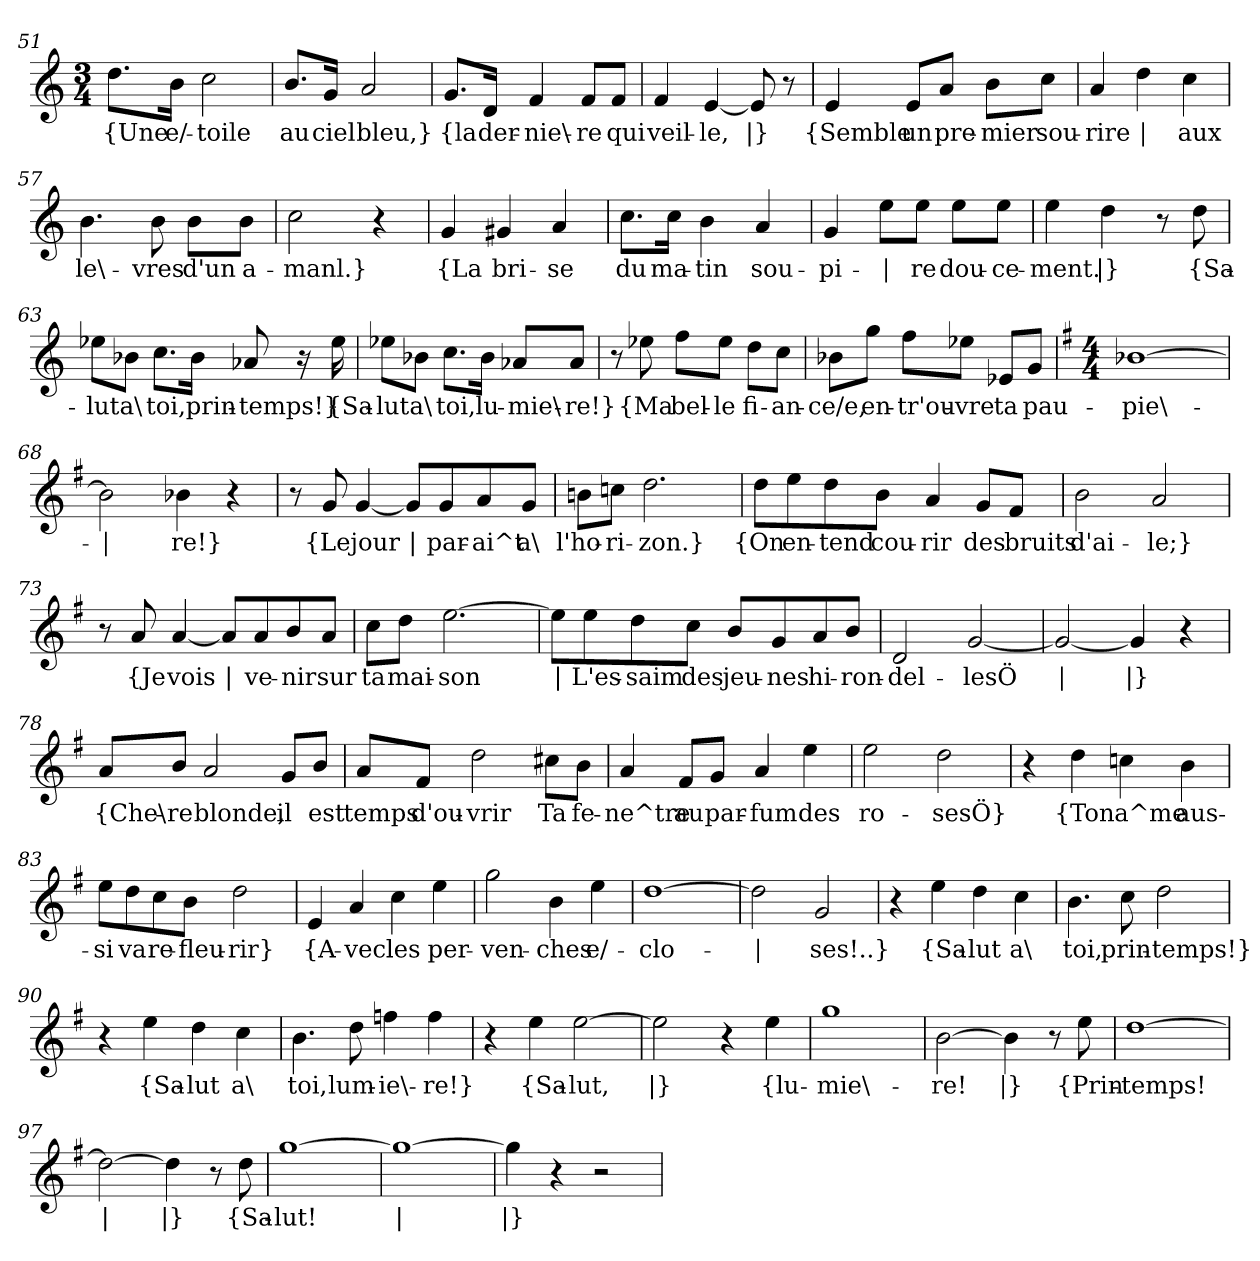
**kern	**text
*part1	*part1
*staff1	*staff1
*clefG2	*
*k[]	*
*M3/4	*
=51	=51
!	!LO:LY:b
8.dd\L	{Une
!	!LO:LY:b
16b\Jk	e/-
!	!LO:LY:b
2cc\	-toile
!!LO:LB:g=z
=52	=52
!	!LO:LY:b
8.b/L	au
!	!LO:LY:b
16g/Jk	ciel
!	!LO:LY:b
2a/	bleu,}
=53	=53
!	!LO:LY:b
8.g/L	{la
!	!LO:LY:b
16d/Jk	der-
!	!LO:LY:b
4f/	-nie\-
!	!LO:LY:b
8f/L	-re
!	!LO:LY:b
8f/J	qui
=54	=54
!	!LO:LY:b
4f/	veil-
!	!LO:LY:b
[4e/	-le,
!	!LO:LY:b
8e/]	|}
8r	.
=55	=55
!	!LO:LY:b
4e/	{Semble
!	!LO:LY:b
8e/L	un
!	!LO:LY:b
8a/J	pre-
!	!LO:LY:b
8b\L	-mier
!	!LO:LY:b
8cc\J	sou-
=56	=56
!	!LO:LY:b
4a/	-rire
!	!LO:LY:b
4dd\	|
!	!LO:LY:b
4cc\	aux
!!LO:PB:g=z
=57	=57
!	!LO:LY:b
4.b\	le\-
!	!LO:LY:b
8b\	-vres
!	!LO:LY:b
8b\L	d'un
!	!LO:LY:b
8b\J	a-
=58	=58
!	!LO:LY:b
2cc\	-manl.}
4r	.
=59	=59
!	!LO:LY:b
4g/	{La
!	!LO:LY:b
4g#X/	bri-
!	!LO:LY:b
4a/	-se
=60	=60
!	!LO:LY:b
8.cc\L	du
!	!LO:LY:b
16cc\Jk	ma-
!	!LO:LY:b
4b\	-tin
!	!LO:LY:b
4a/	sou-
=61	=61
!	!LO:LY:b
4g/	-pi-
!	!LO:LY:b
8ee\L	|
!	!LO:LY:b
8ee\J	-re
!	!LO:LY:b
8ee\L	dou-
!	!LO:LY:b
8ee\J	-ce-
=62	=62
!	!LO:LY:b
4ee\	-ment.
!	!LO:LY:b
4dd\	|}
8r	.
!	!LO:LY:b
8dd\	{Sa-
!!LO:LB:g=z
=63	=63
!	!LO:LY:b
8ee-X\L	-lut
!	!LO:LY:b
8b-X\J	a\
!	!LO:LY:b
8.cc\L	toi,
!	!LO:LY:b
16b-\Jk	prin-
!	!LO:LY:b
8a-X/	-temps!}
16r	.
!	!LO:LY:b
16ee-\	{Sa-
=64	=64
!	!LO:LY:b
8ee-X\L	-lut
!	!LO:LY:b
8b-X\J	a\
!	!LO:LY:b
8.cc\L	toi,
!	!LO:LY:b
16b-\Jk	lu-
!	!LO:LY:b
8a-X/L	-mie\-
!	!LO:LY:b
8a-/J	-re!}
=65	=65
8r	.
!	!LO:LY:b
8ee-X\	{Ma
!	!LO:LY:b
8ff\L	bel-
!	!LO:LY:b
8ee-\J	-le
!	!LO:LY:b
8dd\L	fi-
!	!LO:LY:b
8cc\J	-an-
!!LO:LB:g=z
=66	=66
!	!LO:LY:b
8b-X\L	-ce/e,
!	!LO:LY:b
8gg\J	en-
!	!LO:LY:b
8ff\L	tr'ou-
!	!LO:LY:b
8ee-X\J	-vre
!	!LO:LY:b
8e-X/L	ta
!	!LO:LY:b
8g/J	pau-
=67	=67
*k[f#]	*
*M4/4	*
!	!LO:LY:b
[1b-X	-pie\-
=68	=68
!	!LO:LY:b
2b-\]	|
!	!LO:LY:b
4b-X\	-re!}
4r	.
=69	=69
8r	.
!	!LO:LY:b
8g/	{Le
!	!LO:LY:b
[4g/	jour
!	!LO:LY:b
8g/L]	|
!	!LO:LY:b
8g/	par-
!	!LO:LY:b
8a/	-ai^t
!	!LO:LY:b
8g/J	a\
=70	=70
!	!LO:LY:b
8bn\L	l'ho-
!	!LO:LY:b
8ccn\J	-ri-
!	!LO:LY:b
2.dd\	-zon.}
!!LO:LB:g=z
=71	=71
!	!LO:LY:b
8dd\L	{On
!	!LO:LY:b
8ee\	en-
!	!LO:LY:b
8dd\	-tend
!	!LO:LY:b
8b\J	cou-
!	!LO:LY:b
4a/	-rir
!	!LO:LY:b
8g/L	des
!	!LO:LY:b
8f#/J	bruits
=72	=72
!	!LO:LY:b
2b\	d'ai-
!	!LO:LY:b
2a/	-le;}
=73	=73
8r	.
!	!LO:LY:b
8a/	{Je
!	!LO:LY:b
[4a/	vois
!	!LO:LY:b
8a/L]	|
!	!LO:LY:b
8a/	ve-
!	!LO:LY:b
8b/	-nir
!	!LO:LY:b
8a/J	sur
=74	=74
!	!LO:LY:b
8cc\L	ta
!	!LO:LY:b
8dd\J	mai-
!	!LO:LY:b
[2.ee\	-son
!!LO:LB:g=z
=75	=75
!	!LO:LY:b
8ee\L]	|
!	!LO:LY:b
8ee\	L'es-
!	!LO:LY:b
8dd\	-saim
!	!LO:LY:b
8cc\J	des
!	!LO:LY:b
8b/L	jeu-
!	!LO:LY:b
8g/	-nes
!	!LO:LY:b
8a/	hi-
!	!LO:LY:b
8b/J	-ron-
=76	=76
!	!LO:LY:b
2d/	-del-
!	!LO:LY:b
[2g/	-lesÖ
=77	=77
!	!LO:LY:b
2g/_	|
!	!LO:LY:b
4g/]	|}
4r	.
=78	=78
!	!LO:LY:b
8a/L	{Che\-
!	!LO:LY:b
8b/J	-re
!	!LO:LY:b
2a/	blonde,
!	!LO:LY:b
8g/L	il
!	!LO:LY:b
8b/J	est
!!LO:LB:g=z
=79	=79
!	!LO:LY:b
8a/L	temps
!	!LO:LY:b
8f#/J	d'ou-
!	!LO:LY:b
2dd\	-vrir
!	!LO:LY:b
8cc#X\L	Ta
!	!LO:LY:b
8b\J	fe-
=80	=80
!	!LO:LY:b
4a/	-ne^tre
!	!LO:LY:b
8f#/L	au
!	!LO:LY:b
8g/J	par-
!	!LO:LY:b
4a/	-fum
!	!LO:LY:b
4ee\	des
=81	=81
!	!LO:LY:b
2ee\	ro-
!	!LO:LY:b
2dd\	-sesÖ}
=82	=82
4r	.
!	!LO:LY:b
4dd\	{Ton
!	!LO:LY:b
4ccn\	a^me
!	!LO:LY:b
4b\	aus-
=83	=83
!	!LO:LY:b
8ee\L	-si
!	!LO:LY:b
8dd\	va
!	!LO:LY:b
8cc\	re-
!	!LO:LY:b
8b\J	-fleu-
!	!LO:LY:b
2dd\	-rir}
!!LO:LB:g=z
=84	=84
!	!LO:LY:b
4e/	{A-
!	!LO:LY:b
4a/	-vec
!	!LO:LY:b
4cc\	les
!	!LO:LY:b
4ee\	per-
=85	=85
!	!LO:LY:b
2gg\	-ven-
!	!LO:LY:b
4b\	-ches
!	!LO:LY:b
4ee\	e/-
=86	=86
!	!LO:LY:b
[1dd	-clo-
=87	=87
!	!LO:LY:b
2dd\]	|
!	!LO:LY:b
2g/	-ses!..}
=88	=88
4r	.
!	!LO:LY:b
4ee\	{Sa-
!	!LO:LY:b
4dd\	-lut
!	!LO:LY:b
4cc\	a\
=89	=89
!	!LO:LY:b
4.b\	toi,
!	!LO:LY:b
8cc\	prin-
!	!LO:LY:b
2dd\	-temps!}
=90	=90
4r	.
!	!LO:LY:b
4ee\	{Sa-
!	!LO:LY:b
4dd\	-lut
!	!LO:LY:b
4cc\	a\
!!LO:LB:g=z
=91	=91
!	!LO:LY:b
4.b\	toi,
!	!LO:LY:b
8dd\	lum-
!	!LO:LY:b
4ffn\	-ie\-
!	!LO:LY:b
4ff\	-re!}
=92	=92
4r	.
!	!LO:LY:b
4ee\	{Sa-
!	!LO:LY:b
[2ee\	-lut,
=93	=93
!	!LO:LY:b
2ee\]	|}
4r	.
!	!LO:LY:b
4ee\	{lu-
=94	=94
!	!LO:LY:b
1gg	-mie\-
=95	=95
!	!LO:LY:b
[2b\	-re!
!	!LO:LY:b
4b\]	|}
8r	.
!	!LO:LY:b
8ee\	{Prin-
=96	=96
!	!LO:LY:b
[1dd	-temps!
=97	=97
!	!LO:LY:b
2dd\_	|
!	!LO:LY:b
4dd\]	|}
8r	.
!	!LO:LY:b
8dd\	{Sa-
=98	=98
!	!LO:LY:b
[1gg	-lut!
=99	=99
!	!LO:LY:b
1gg_	|
!!LO:LB:g=z
=100	=100
!	!LO:LY:b
4gg\]	|}
4r	.
2r	.
=	=
*-	*-
